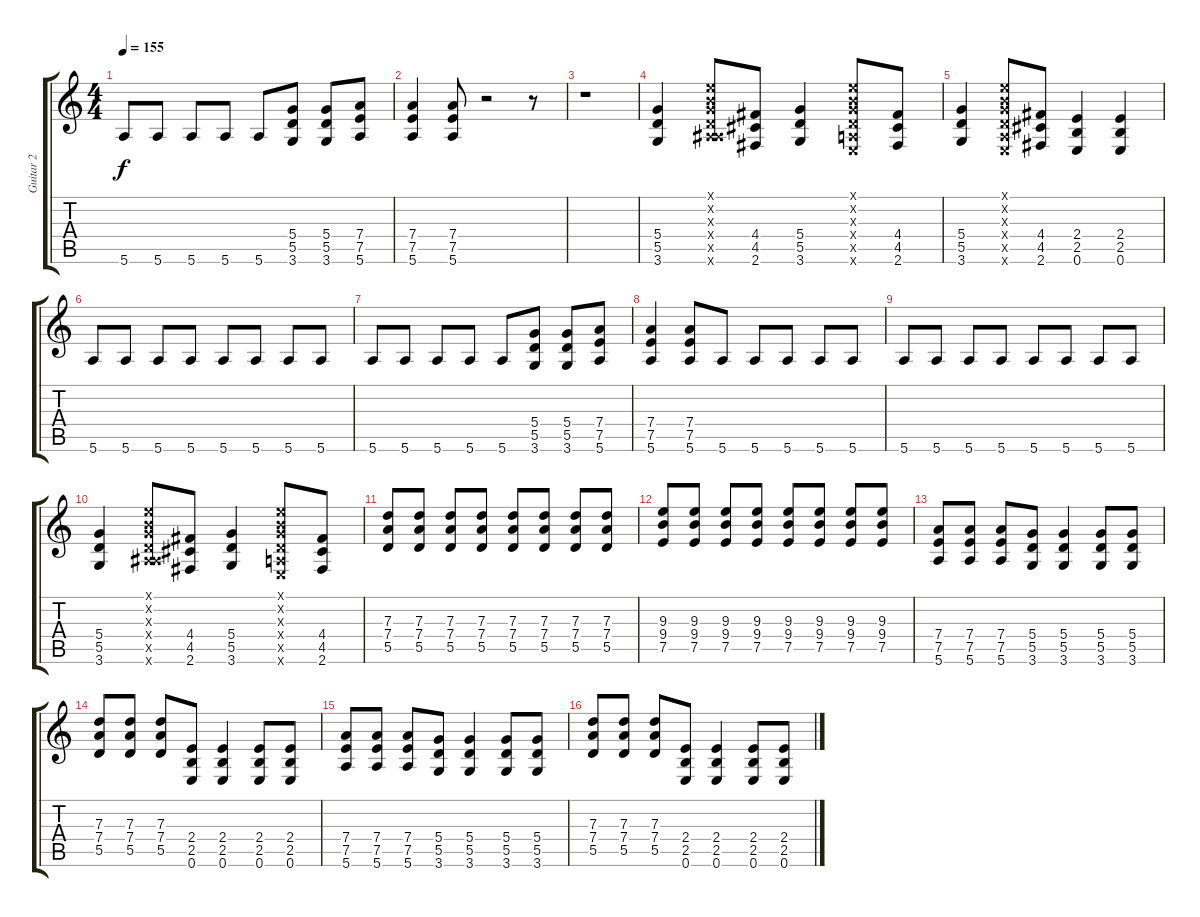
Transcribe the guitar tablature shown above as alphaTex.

\track ("Guitar 2" "Guitar 2") {instrument distortionguitar}
\staff {score tabs}
\tuning (E4 B3 G3 D3 A2 E2) {hide}
\ts (4 4)
\tempo 155
\clef g2
\ks c
5.6.8{dy f} 5.6.8 5.6.8 5.6.8 5.6.8 (5.4 5.5 3.6).8 (5.4 5.5 3.6).8 (7.4 7.5 5.6).8 |
(7.4 7.5 5.6).4 (7.4 7.5 5.6).8 r.2 r.8 |
r.1 |
(5.4 5.5 3.6).4 (0.1{x} 0.2{x} 0.3{x} 0.4{x} 0.5{x} 6.6{x}).8 (4.4 4.5 2.6).8 (5.4 5.5 3.6).4 (0.1{x} 0.2{x} 0.3{x} 0.4{x} 0.5{x} 0.6{x}).8 (4.4 4.5 2.6).8 |
(5.4 5.5 3.6).4 (0.1{x} 0.2{x} 0.3{x} 0.4{x} 0.5{x} 0.6{x}).8 (4.4 4.5 2.6).8 (2.4 2.5 0.6).4 (2.4 2.5 0.6).4 |
5.6.8 5.6.8 5.6.8 5.6.8 5.6.8 5.6.8 5.6.8 5.6.8 |
5.6.8 5.6.8 5.6.8 5.6.8 5.6.8 (5.4 5.5 3.6).8 (5.4 5.5 3.6).8 (7.4 7.5 5.6).8 |
(7.4 7.5 5.6).4 (7.4 7.5 5.6).8 5.6.8 5.6.8 5.6.8 5.6.8 5.6.8 |
5.6.8 5.6.8 5.6.8 5.6.8 5.6.8 5.6.8 5.6.8 5.6.8 |
(5.4 5.5 3.6).4 (0.1{x} 0.2{x} 0.3{x} 0.4{x} 0.5{x} 6.6{x}).8 (4.4 4.5 2.6).8 (5.4 5.5 3.6).4 (0.1{x} 0.2{x} 0.3{x} 0.4{x} 0.5{x} 0.6{x}).8 (4.4 4.5 2.6).8 |
(7.3 7.4 5.5).8 (7.3 7.4 5.5).8 (7.3 7.4 5.5).8 (7.3 7.4 5.5).8 (7.3 7.4 5.5).8 (7.3 7.4 5.5).8 (7.3 7.4 5.5).8 (7.3 7.4 5.5).8 |
(9.3 9.4 7.5).8 (9.3 9.4 7.5).8 (9.3 9.4 7.5).8 (9.3 9.4 7.5).8 (9.3 9.4 7.5).8 (9.3 9.4 7.5).8 (9.3 9.4 7.5).8 (9.3 9.4 7.5).8 |
(7.4 7.5 5.6).8 (7.4 7.5 5.6).8 (7.4 7.5 5.6).8 (5.4 5.5 3.6).8 (5.4 5.5 3.6).4 (5.4 5.5 3.6).8 (5.4 5.5 3.6).8 |
(7.3 7.4 5.5).8 (7.3 7.4 5.5).8 (7.3 7.4 5.5).8 (2.4 2.5 0.6).8 (2.4 2.5 0.6).4 (2.4 2.5 0.6).8 (2.4 2.5 0.6).8 |
(7.4 7.5 5.6).8 (7.4 7.5 5.6).8 (7.4 7.5 5.6).8 (5.4 5.5 3.6).8 (5.4 5.5 3.6).4 (5.4 5.5 3.6).8 (5.4 5.5 3.6).8 |
(7.3 7.4 5.5).8 (7.3 7.4 5.5).8 (7.3 7.4 5.5).8 (2.4 2.5 0.6).8 (2.4 2.5 0.6).4 (2.4 2.5 0.6).8 (2.4 2.5 0.6).8
